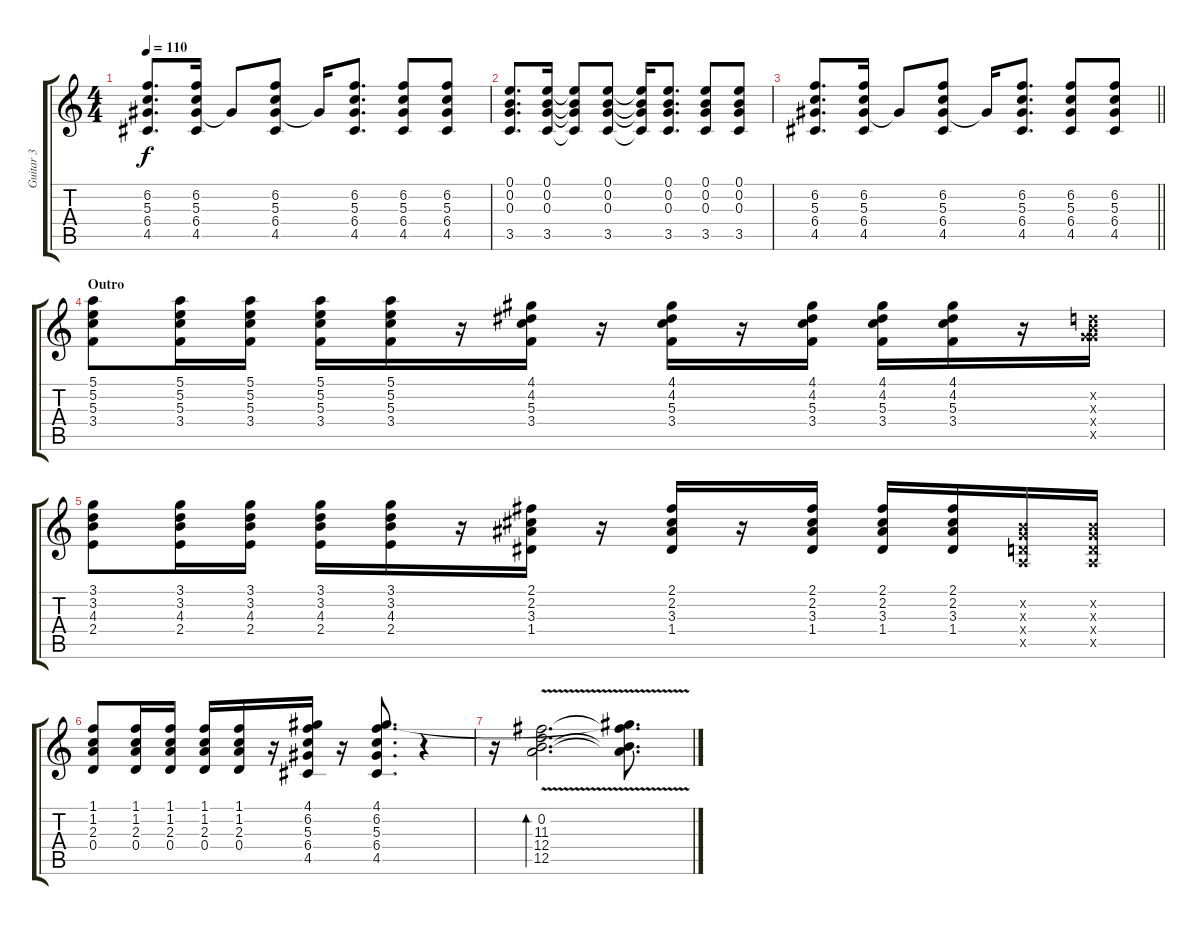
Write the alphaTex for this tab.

\track ("Guitar 3" "Guitar 3") {instrument electricguitarjazz}
\staff {score tabs}
\tuning (E4 B3 G3 D3 A2 E2) {hide}
\ts (4 4)
\tempo 110
\clef g2
\ks c
(6.2 5.3 6.4 4.5).8{d dy f} (6.2 5.3 6.4 4.5).16 6.4{t}.8 (6.2 5.3 6.4 4.5).8 6.4{t}.16 (6.2 5.3 6.4 4.5).8{d} (6.2 5.3 6.4 4.5).8 (6.2 5.3 6.4 4.5).8 |
(0.1 0.2 0.3 3.5).8{d} (0.1 0.2 0.3 3.5).16 (0.1{t} 0.2{t} 0.3{t} 3.5{t}).8 (0.1 0.2 0.3 3.5).8 (0.1{t} 0.2{t} 0.3{t} 3.5{t}).16 (0.1 0.2 0.3 3.5).8{d} (0.1 0.2 0.3 3.5).8 (0.1 0.2 0.3 3.5).8 |
\barLineRight lightlight
(6.2 5.3 6.4 4.5).8{d} (6.2 5.3 6.4 4.5).16 6.4{t}.8 (6.2 5.3 6.4 4.5).8 6.4{t}.16 (6.2 5.3 6.4 4.5).8{d} (6.2 5.3 6.4 4.5).8 (6.2 5.3 6.4 4.5).8 |
\section ("" "Outro")
(5.1 5.2 5.3 3.4).8 (5.1 5.2 5.3 3.4).16 (5.1 5.2 5.3 3.4).16 (5.1 5.2 5.3 3.4).16 (5.1 5.2 5.3 3.4).16 r.16 (4.1 4.2 5.3 3.4).16 r.16 (4.1 4.2 5.3 3.4).16 r.16 (4.1 4.2 5.3 3.4).16 (4.1 4.2 5.3 3.4).16 (4.1 4.2 5.3 3.4).16 r.16 (0.2{x} 0.3{x} 12.4{x} 10.5{x}).16 |
(3.1 3.2 4.3 2.4).8 (3.1 3.2 4.3 2.4).16 (3.1 3.2 4.3 2.4).16 (3.1 3.2 4.3 2.4).16 (3.1 3.2 4.3 2.4).16 r.16 (2.1 2.2 3.3 1.4).16 r.16 (2.1 2.2 3.3 1.4).16 r.16 (2.1 2.2 3.3 1.4).16 (2.1 2.2 3.3 1.4).16 (2.1 2.2 3.3 1.4).16 (0.2{x} 0.3{x} 0.4{x} 0.5{x}).16 (0.2{x} 0.3{x} 0.4{x} 0.5{x}).16 |
(1.1 1.2 2.3 0.4).8 (1.1 1.2 2.3 0.4).16 (1.1 1.2 2.3 0.4).16 (1.1 1.2 2.3 0.4).16 (1.1 1.2 2.3 0.4).16 r.16 (4.1 6.2 5.3 6.4 4.5).16 r.16 (4.1 6.2 5.3 6.4 4.5).8{d} r.4 |
r.16 (0.2{v} 11.3{v} 12.4{v} 12.5{v}).2{d bd 240} (4.1{v t} 0.2{v t} 11.3{v t} 12.5{v t}).8{d txt ""}
